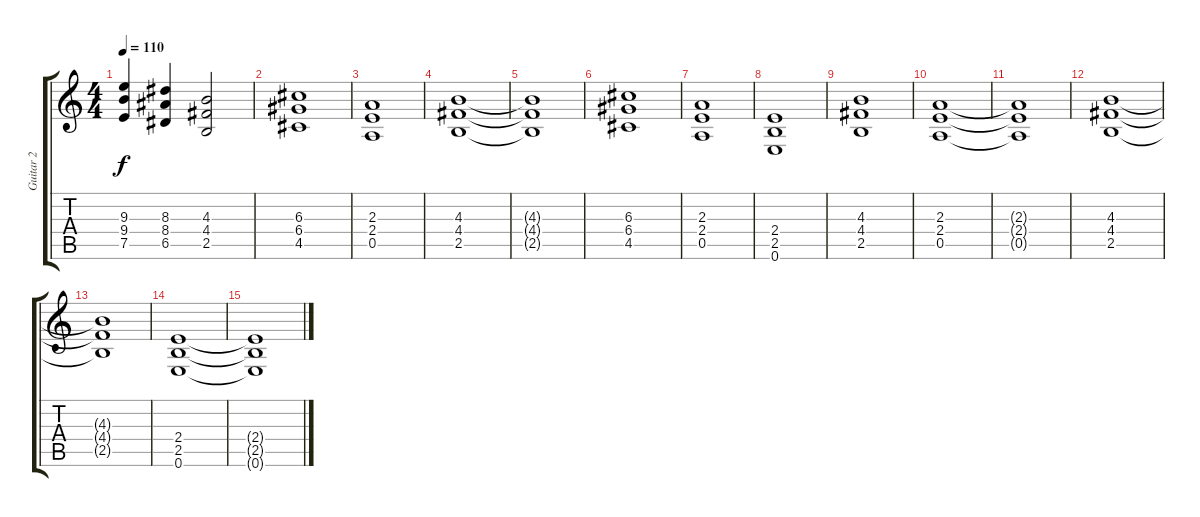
\track ("Guitar 2" "Guitar 2") {instrument distortionguitar}
\staff {score tabs}
\tuning (E4 B3 G3 D3 A2 E2) {hide}
\ts (4 4)
\tempo 110
\clef g2
\ks c
(9.3 9.4 7.5).4{dy f} (8.3 8.4 6.5).4 (4.3 4.4 2.5).2 |
(6.3 6.4 4.5).1 |
(2.3 2.4 0.5).1 |
(4.3 4.4 2.5).1 |
(4.3{t} 4.4{t} 2.5{t}).1 |
(6.3 6.4 4.5).1 |
(2.3 2.4 0.5).1 |
(2.4 2.5 0.6).1 |
(4.3 4.4 2.5).1 |
(2.3 2.4 0.5).1 |
(2.3{t} 2.4{t} 0.5{t}).1 |
(4.3 4.4 2.5).1 |
(4.3{t} 4.4{t} 2.5{t}).1 |
(2.4 2.5 0.6).1{volume 0} |
(2.4{t} 2.5{t} 0.6{t}).1
